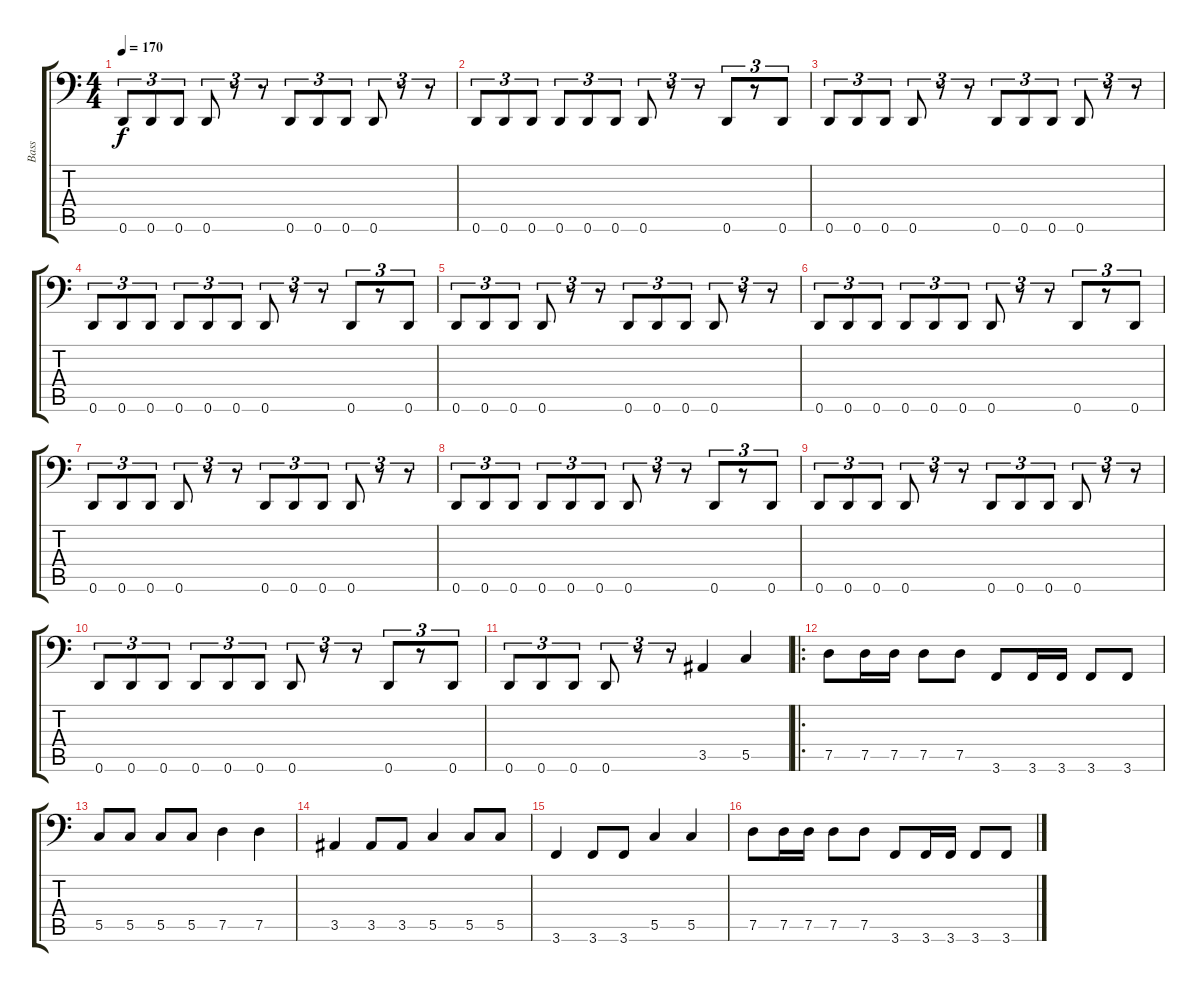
\track ("Bass" "Bass") {instrument electricbasspick}
\staff {score tabs}
\tuning (D3 A2 F2 C2 G1 D1) {hide}
\ts (4 4)
\tempo 170
\clef f4
\ks c
0.6.8{tu (3 2) dy f} 0.6.8{tu (3 2)} 0.6.8{tu (3 2)} 0.6.8{tu (3 2)} r.8{tu (3 2)} r.8{tu (3 2)} 0.6.8{tu (3 2)} 0.6.8{tu (3 2)} 0.6.8{tu (3 2)} 0.6.8{tu (3 2)} r.8{tu (3 2)} r.8{tu (3 2)} |
0.6.8{tu (3 2)} 0.6.8{tu (3 2)} 0.6.8{tu (3 2)} 0.6.8{tu (3 2)} 0.6.8{tu (3 2)} 0.6.8{tu (3 2)} 0.6.8{tu (3 2)} r.8{tu (3 2)} r.8{tu (3 2)} 0.6.8{tu (3 2)} r.8{tu (3 2)} 0.6.8{tu (3 2)} |
0.6.8{tu (3 2)} 0.6.8{tu (3 2)} 0.6.8{tu (3 2)} 0.6.8{tu (3 2)} r.8{tu (3 2)} r.8{tu (3 2)} 0.6.8{tu (3 2)} 0.6.8{tu (3 2)} 0.6.8{tu (3 2)} 0.6.8{tu (3 2)} r.8{tu (3 2)} r.8{tu (3 2)} |
0.6.8{tu (3 2)} 0.6.8{tu (3 2)} 0.6.8{tu (3 2)} 0.6.8{tu (3 2)} 0.6.8{tu (3 2)} 0.6.8{tu (3 2)} 0.6.8{tu (3 2)} r.8{tu (3 2)} r.8{tu (3 2)} 0.6.8{tu (3 2)} r.8{tu (3 2)} 0.6.8{tu (3 2)} |
0.6.8{tu (3 2)} 0.6.8{tu (3 2)} 0.6.8{tu (3 2)} 0.6.8{tu (3 2)} r.8{tu (3 2)} r.8{tu (3 2)} 0.6.8{tu (3 2)} 0.6.8{tu (3 2)} 0.6.8{tu (3 2)} 0.6.8{tu (3 2)} r.8{tu (3 2)} r.8{tu (3 2)} |
0.6.8{tu (3 2)} 0.6.8{tu (3 2)} 0.6.8{tu (3 2)} 0.6.8{tu (3 2)} 0.6.8{tu (3 2)} 0.6.8{tu (3 2)} 0.6.8{tu (3 2)} r.8{tu (3 2)} r.8{tu (3 2)} 0.6.8{tu (3 2)} r.8{tu (3 2)} 0.6.8{tu (3 2)} |
0.6.8{tu (3 2)} 0.6.8{tu (3 2)} 0.6.8{tu (3 2)} 0.6.8{tu (3 2)} r.8{tu (3 2)} r.8{tu (3 2)} 0.6.8{tu (3 2)} 0.6.8{tu (3 2)} 0.6.8{tu (3 2)} 0.6.8{tu (3 2)} r.8{tu (3 2)} r.8{tu (3 2)} |
0.6.8{tu (3 2)} 0.6.8{tu (3 2)} 0.6.8{tu (3 2)} 0.6.8{tu (3 2)} 0.6.8{tu (3 2)} 0.6.8{tu (3 2)} 0.6.8{tu (3 2)} r.8{tu (3 2)} r.8{tu (3 2)} 0.6.8{tu (3 2)} r.8{tu (3 2)} 0.6.8{tu (3 2)} |
0.6.8{tu (3 2)} 0.6.8{tu (3 2)} 0.6.8{tu (3 2)} 0.6.8{tu (3 2)} r.8{tu (3 2)} r.8{tu (3 2)} 0.6.8{tu (3 2)} 0.6.8{tu (3 2)} 0.6.8{tu (3 2)} 0.6.8{tu (3 2)} r.8{tu (3 2)} r.8{tu (3 2)} |
0.6.8{tu (3 2)} 0.6.8{tu (3 2)} 0.6.8{tu (3 2)} 0.6.8{tu (3 2)} 0.6.8{tu (3 2)} 0.6.8{tu (3 2)} 0.6.8{tu (3 2)} r.8{tu (3 2)} r.8{tu (3 2)} 0.6.8{tu (3 2)} r.8{tu (3 2)} 0.6.8{tu (3 2)} |
0.6.8{tu (3 2)} 0.6.8{tu (3 2)} 0.6.8{tu (3 2)} 0.6.8{tu (3 2)} r.8{tu (3 2)} r.8{tu (3 2)} 3.5.4 5.5.4 |
\ro
7.5.8 7.5.16 7.5.16 7.5.8 7.5.8 3.6.8 3.6.16 3.6.16 3.6.8 3.6.8 |
5.5.8 5.5.8 5.5.8 5.5.8 7.5.4 7.5.4 |
3.5.4 3.5.8 3.5.8 5.5.4 5.5.8 5.5.8 |
3.6.4 3.6.8 3.6.8 5.5.4 5.5.4 |
7.5.8 7.5.16 7.5.16 7.5.8 7.5.8 3.6.8 3.6.16 3.6.16 3.6.8 3.6.8
